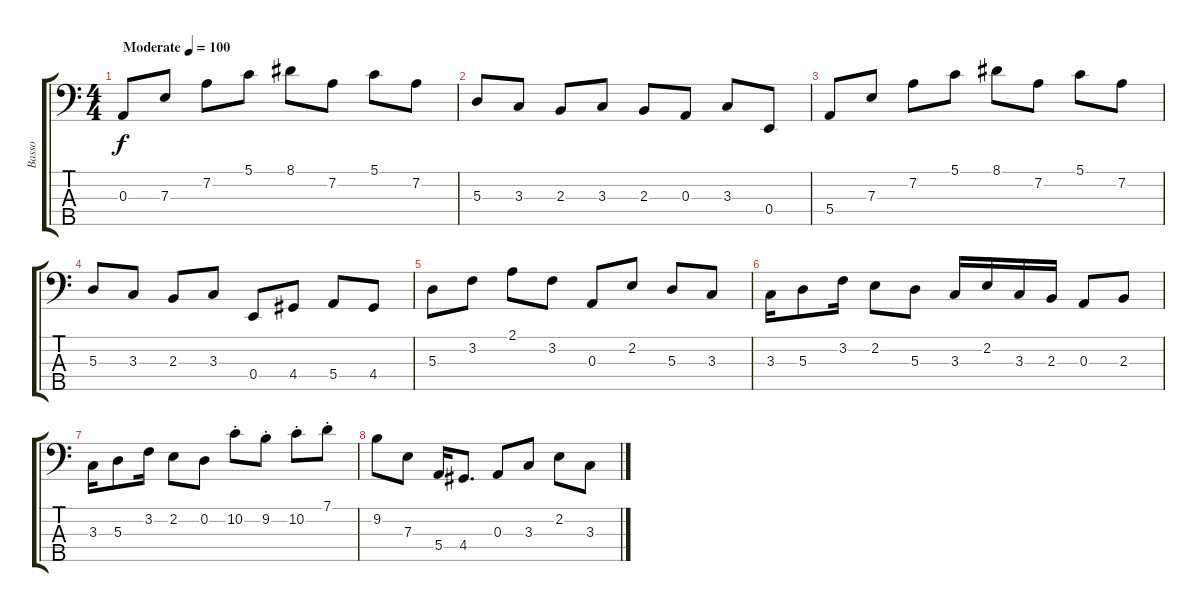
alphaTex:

\track ("Basso" "Basso") {instrument fretlessbass}
\staff {score tabs}
\tuning (G2 D2 A1 E1 B0) {hide}
\ts (4 4)
\tempo (100 "Moderate")
\clef f4
\ks c
0.3.8{dy f instrument fretlessbass} 7.3.8 7.2.8 5.1.8 8.1.8 7.2.8 5.1.8 7.2.8 |
5.3.8 3.3.8 2.3.8 3.3.8 2.3.8 0.3.8 3.3.8 0.4.8 |
5.4.8 7.3.8 7.2.8 5.1.8 8.1.8 7.2.8 5.1.8 7.2.8 |
5.3.8 3.3.8 2.3.8 3.3.8 0.4.8 4.4.8 5.4.8 4.4.8 |
5.3.8 3.2.8 2.1.8 3.2.8 0.3.8 2.2.8 5.3.8 3.3.8 |
3.3.16 5.3.8 3.2.16 2.2.8 5.3.8 3.3.16 2.2.16 3.3.16 2.3.16 0.3.8 2.3.8 |
3.3.16 5.3.8 3.2.16 2.2.8 0.2.8 10.2{st}.8 9.2{st}.8 10.2{st}.8 7.1{st}.8 |
9.2.8 7.3.8 5.4.16 4.4.8{d} 0.3.8 3.3.8 2.2.8 3.3.8
